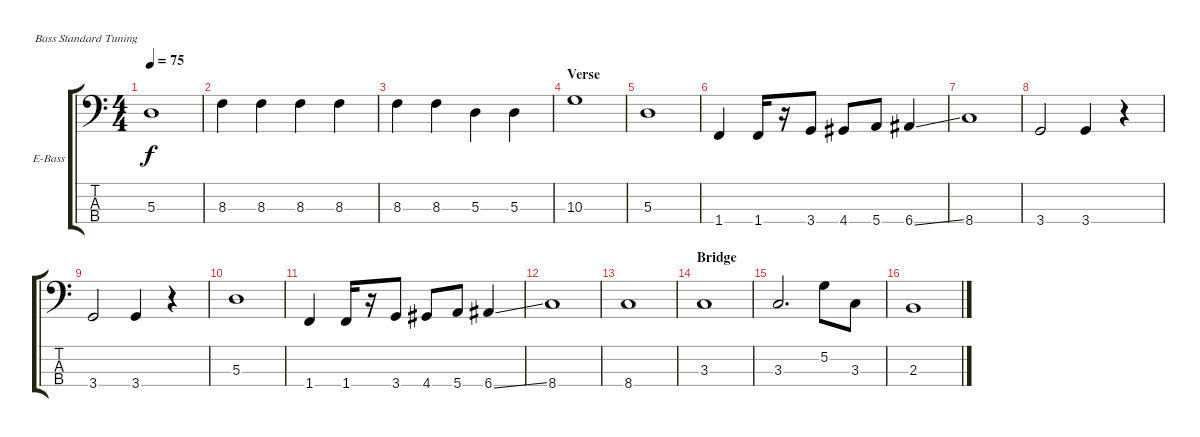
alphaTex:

\bracketExtendMode groupsimilarinstruments
\firstSystemTrackNameOrientation horizontal
\otherSystemsTrackNameOrientation horizontal
\track ("Waters" "E-Bass") {instrument electricbasspick}
\staff {score tabs}
\tuning (G2 D2 A1 E1)
\ts (4 4)
\tempo 75
\clef f4
\ks c
5.3.1{dy f} |
8.3.4 8.3.4 8.3.4 8.3.4 |
8.3.4 8.3.4 5.3.4 5.3.4 |
\section ("" "Verse")
10.3.1 |
5.3.1 |
1.4.4 1.4.16 r.16 3.4.8 4.4.8 5.4.8 6.4{ss}.4 |
8.4.1 |
3.4.2 3.4.4 r.4 |
3.4.2 3.4.4 r.4 |
5.3.1 |
1.4.4 1.4.16 r.16 3.4.8 4.4.8 5.4.8 6.4{ss}.4 |
8.4.1 |
8.4.1 |
\section ("" "Bridge")
3.3.1 |
3.3.2{d} 5.2.8 3.3.8 |
2.3.1
